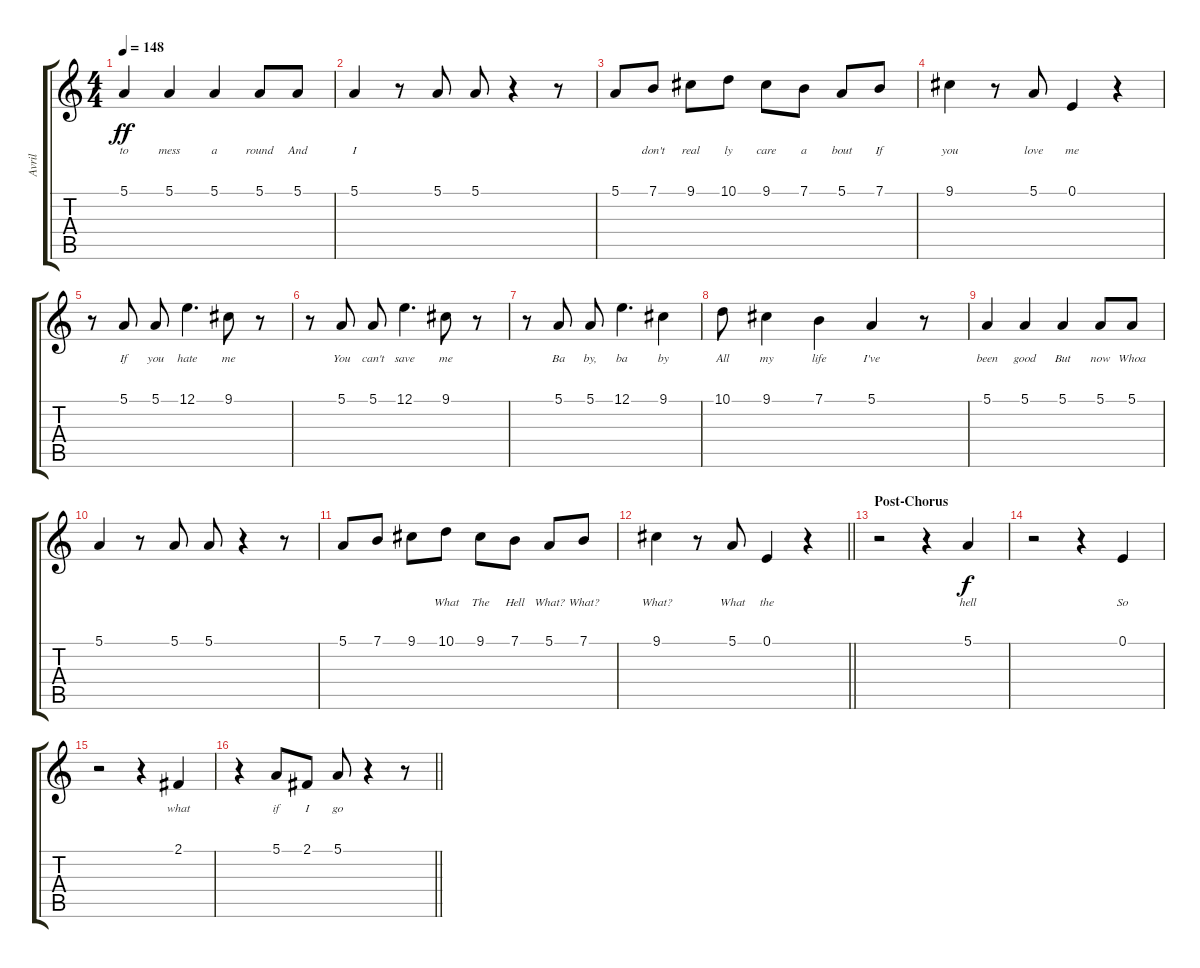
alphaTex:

\track ("Avril" "Avril") {instrument electricgrandpiano}
\staff {score tabs}
\tuning (E4 B3 G3 D3 A2 E2) {hide}
\ts (4 4)
\tempo 148
\clef g2
\ks c
5.1.4{lyrics (0 "to") lyrics (1 "") lyrics (2 "") lyrics (3 "") lyrics (4 "") dy ff} 5.1.4{lyrics (0 "mess") lyrics (1 "") lyrics (2 "") lyrics (3 "") lyrics (4 "")} 5.1.4{lyrics (0 "a") lyrics (1 "") lyrics (2 "") lyrics (3 "") lyrics (4 "")} 5.1.8{lyrics (0 "round") lyrics (1 "") lyrics (2 "") lyrics (3 "") lyrics (4 "")} 5.1.8{lyrics (0 "And") lyrics (1 "") lyrics (2 "") lyrics (3 "") lyrics (4 "")} |
5.1.4{lyrics (0 "I") lyrics (1 "") lyrics (2 "") lyrics (3 "") lyrics (4 "")} r.8 5.1.8{lyrics (0 "") lyrics (1 "") lyrics (2 "") lyrics (3 "") lyrics (4 "")} 5.1.8{lyrics (0 "") lyrics (1 "") lyrics (2 "") lyrics (3 "") lyrics (4 "")} r.4 r.8 |
5.1.8{lyrics (0 "") lyrics (1 "") lyrics (2 "") lyrics (3 "") lyrics (4 "")} 7.1.8{lyrics (0 "don't") lyrics (1 "") lyrics (2 "") lyrics (3 "") lyrics (4 "")} 9.1.8{lyrics (0 "real") lyrics (1 "") lyrics (2 "") lyrics (3 "") lyrics (4 "")} 10.1.8{lyrics (0 "ly") lyrics (1 "") lyrics (2 "") lyrics (3 "") lyrics (4 "")} 9.1.8{lyrics (0 "care") lyrics (1 "") lyrics (2 "") lyrics (3 "") lyrics (4 "")} 7.1.8{lyrics (0 "a") lyrics (1 "") lyrics (2 "") lyrics (3 "") lyrics (4 "")} 5.1.8{lyrics (0 "bout") lyrics (1 "") lyrics (2 "") lyrics (3 "") lyrics (4 "")} 7.1.8{lyrics (0 "If") lyrics (1 "") lyrics (2 "") lyrics (3 "") lyrics (4 "")} |
9.1.4{lyrics (0 "you") lyrics (1 "") lyrics (2 "") lyrics (3 "") lyrics (4 "")} r.8 5.1.8{lyrics (0 "love") lyrics (1 "") lyrics (2 "") lyrics (3 "") lyrics (4 "")} 0.1.4{lyrics (0 "me") lyrics (1 "") lyrics (2 "") lyrics (3 "") lyrics (4 "")} r.4 |
r.8 5.1.8{lyrics (0 "If") lyrics (1 "") lyrics (2 "") lyrics (3 "") lyrics (4 "")} 5.1.8{lyrics (0 "you") lyrics (1 "") lyrics (2 "") lyrics (3 "") lyrics (4 "")} 12.1.4{d lyrics (0 "hate") lyrics (1 "") lyrics (2 "") lyrics (3 "") lyrics (4 "")} 9.1.8{lyrics (0 "me") lyrics (1 "") lyrics (2 "") lyrics (3 "") lyrics (4 "")} r.8 |
r.8 5.1.8{lyrics (0 "You") lyrics (1 "") lyrics (2 "") lyrics (3 "") lyrics (4 "")} 5.1.8{lyrics (0 "can't") lyrics (1 "") lyrics (2 "") lyrics (3 "") lyrics (4 "")} 12.1.4{d lyrics (0 "save") lyrics (1 "") lyrics (2 "") lyrics (3 "") lyrics (4 "")} 9.1.8{lyrics (0 "me") lyrics (1 "") lyrics (2 "") lyrics (3 "") lyrics (4 "")} r.8 |
r.8 5.1.8{lyrics (0 "Ba") lyrics (1 "") lyrics (2 "") lyrics (3 "") lyrics (4 "")} 5.1.8{lyrics (0 "by,") lyrics (1 "") lyrics (2 "") lyrics (3 "") lyrics (4 "")} 12.1.4{d lyrics (0 "ba") lyrics (1 "") lyrics (2 "") lyrics (3 "") lyrics (4 "")} 9.1.4{lyrics (0 "by") lyrics (1 "") lyrics (2 "") lyrics (3 "") lyrics (4 "")} |
10.1.8{lyrics (0 "All") lyrics (1 "") lyrics (2 "") lyrics (3 "") lyrics (4 "")} 9.1.4{lyrics (0 "my") lyrics (1 "") lyrics (2 "") lyrics (3 "") lyrics (4 "")} 7.1.4{lyrics (0 "life") lyrics (1 "") lyrics (2 "") lyrics (3 "") lyrics (4 "")} 5.1.4{lyrics (0 "I've") lyrics (1 "") lyrics (2 "") lyrics (3 "") lyrics (4 "")} r.8 |
5.1.4{lyrics (0 "been") lyrics (1 "") lyrics (2 "") lyrics (3 "") lyrics (4 "")} 5.1.4{lyrics (0 "good") lyrics (1 "") lyrics (2 "") lyrics (3 "") lyrics (4 "")} 5.1.4{lyrics (0 "But") lyrics (1 "") lyrics (2 "") lyrics (3 "") lyrics (4 "")} 5.1.8{lyrics (0 "now") lyrics (1 "") lyrics (2 "") lyrics (3 "") lyrics (4 "")} 5.1.8{lyrics (0 "Whoa") lyrics (1 "") lyrics (2 "") lyrics (3 "") lyrics (4 "")} |
5.1.4{lyrics (0 "") lyrics (1 "") lyrics (2 "") lyrics (3 "") lyrics (4 "")} r.8 5.1.8{lyrics (0 "") lyrics (1 "") lyrics (2 "") lyrics (3 "") lyrics (4 "")} 5.1.8{lyrics (0 "") lyrics (1 "") lyrics (2 "") lyrics (3 "") lyrics (4 "")} r.4 r.8 |
5.1.8{lyrics (0 "") lyrics (1 "") lyrics (2 "") lyrics (3 "") lyrics (4 "")} 7.1.8{lyrics (0 "") lyrics (1 "") lyrics (2 "") lyrics (3 "") lyrics (4 "")} 9.1.8{lyrics (0 "") lyrics (1 "") lyrics (2 "") lyrics (3 "") lyrics (4 "")} 10.1.8{lyrics (0 "What") lyrics (1 "") lyrics (2 "") lyrics (3 "") lyrics (4 "")} 9.1.8{lyrics (0 "The") lyrics (1 "") lyrics (2 "") lyrics (3 "") lyrics (4 "")} 7.1.8{lyrics (0 "Hell") lyrics (1 "") lyrics (2 "") lyrics (3 "") lyrics (4 "")} 5.1.8{lyrics (0 "What?") lyrics (1 "") lyrics (2 "") lyrics (3 "") lyrics (4 "")} 7.1.8{lyrics (0 "What?") lyrics (1 "") lyrics (2 "") lyrics (3 "") lyrics (4 "")} |
\barLineRight lightlight
9.1.4{lyrics (0 "What?") lyrics (1 "") lyrics (2 "") lyrics (3 "") lyrics (4 "")} r.8 5.1.8{lyrics (0 "What") lyrics (1 "") lyrics (2 "") lyrics (3 "") lyrics (4 "")} 0.1.4{lyrics (0 "the") lyrics (1 "") lyrics (2 "") lyrics (3 "") lyrics (4 "")} r.4 |
\section ("" "Post-Chorus")
r.2 r.4 5.1.4{lyrics (0 "hell") lyrics (1 "") lyrics (2 "") lyrics (3 "") lyrics (4 "") dy f} |
r.2 r.4 0.1.4{lyrics (0 "So") lyrics (1 "") lyrics (2 "") lyrics (3 "") lyrics (4 "")} |
r.2 r.4 2.1.4{lyrics (0 "what") lyrics (1 "") lyrics (2 "") lyrics (3 "") lyrics (4 "")} |
\barLineRight lightlight
r.4 5.1.8{lyrics (0 "if") lyrics (1 "") lyrics (2 "") lyrics (3 "") lyrics (4 "")} 2.1.8{lyrics (0 "I") lyrics (1 "") lyrics (2 "") lyrics (3 "") lyrics (4 "")} 5.1.8{lyrics (0 "go") lyrics (1 "") lyrics (2 "") lyrics (3 "") lyrics (4 "")} r.4 r.8
